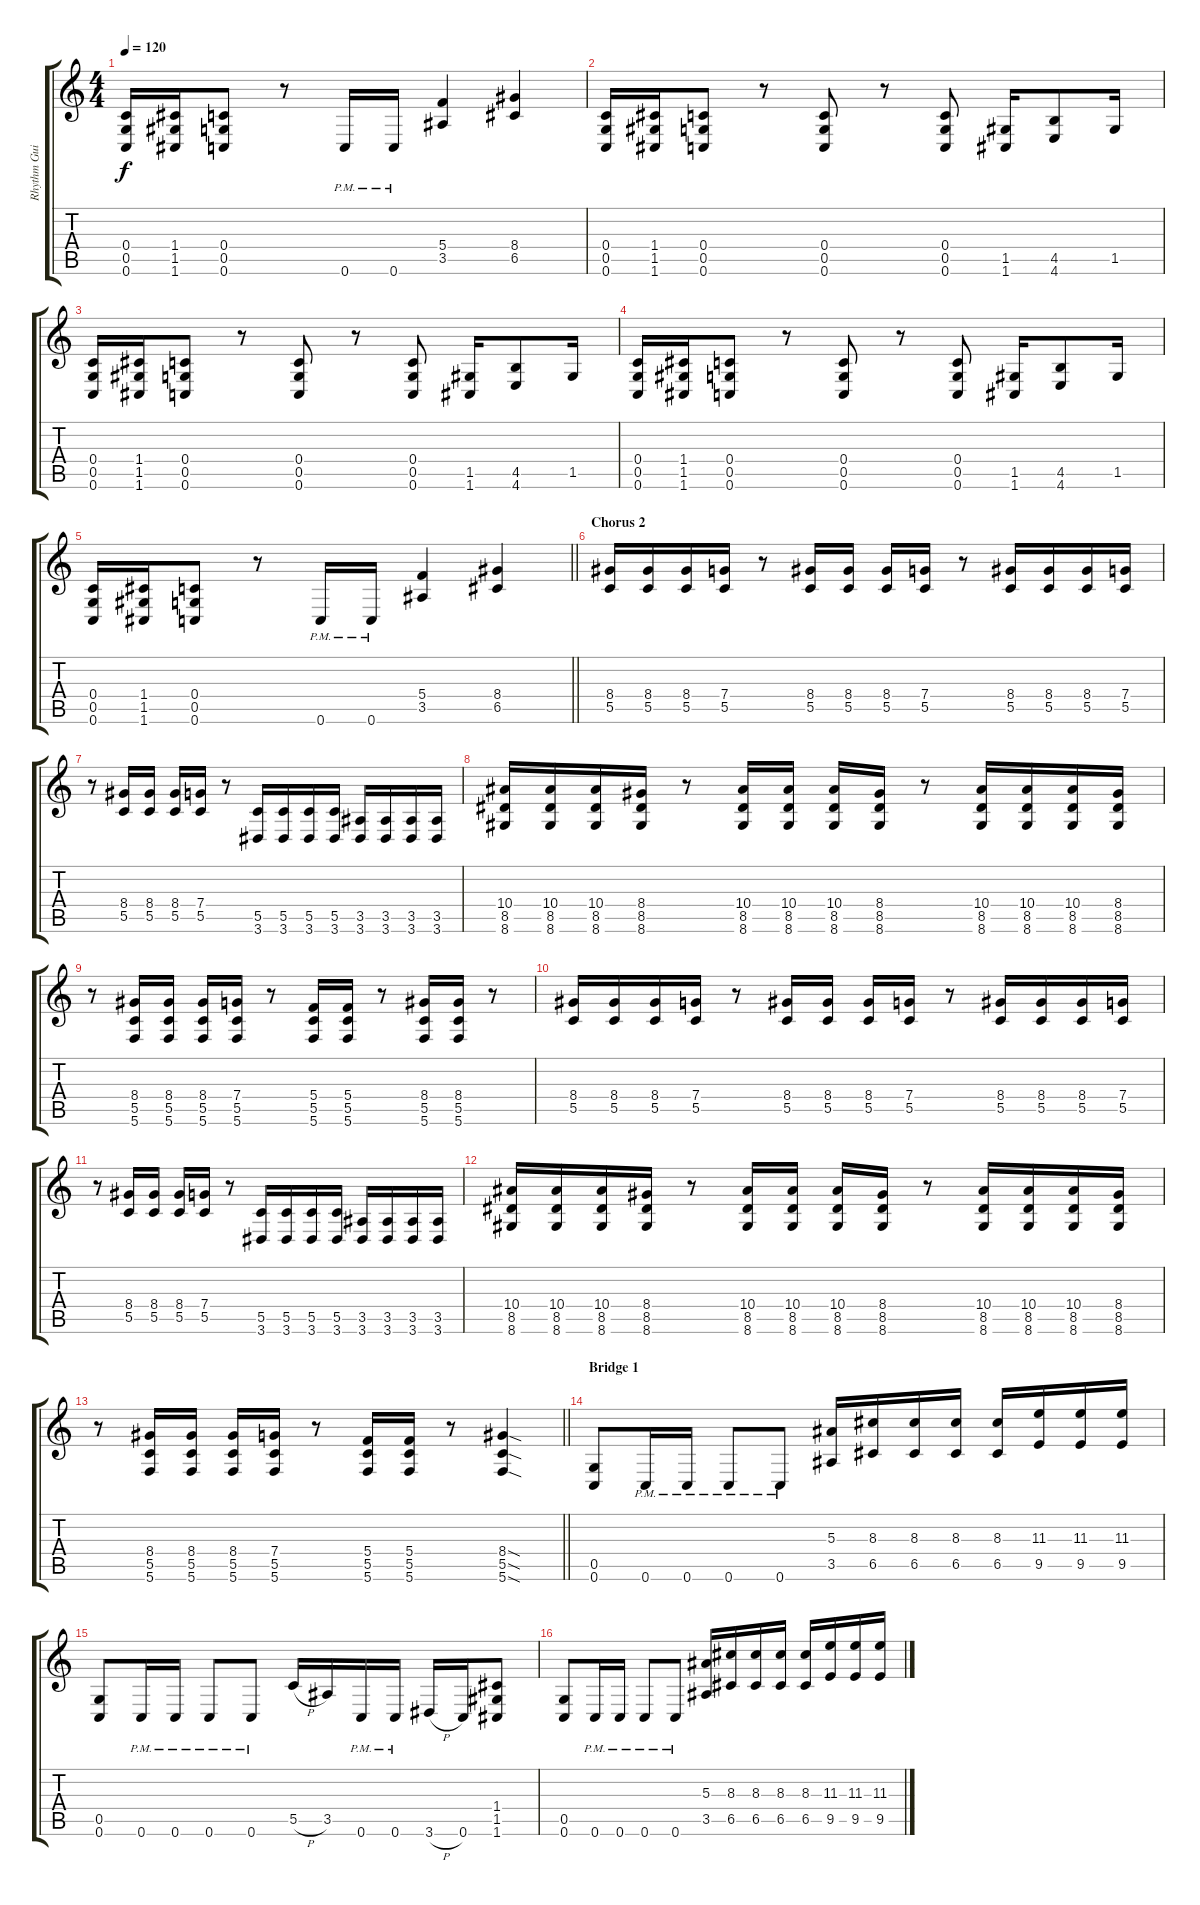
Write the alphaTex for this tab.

\track ("Rhythm Guitar" "Rhythm Gui") {instrument distortionguitar}
\staff {score tabs}
\tuning (D4 A3 F3 C3 G2 C2) {hide}
\ts (4 4)
\tempo 120
\clef g2
\ks c
(0.4 0.5 0.6).16{dy f} (1.4 1.5 1.6).16 (0.4 0.5 0.6).8 r.8 0.6{pm}.16 0.6{pm}.16 (5.4 3.5).4 (8.4 6.5).4 |
(0.4 0.5 0.6).16 (1.4 1.5 1.6).16 (0.4 0.5 0.6).8 r.8 (0.4 0.5 0.6).8 r.8 (0.4 0.5 0.6).8 (1.5 1.6).16 (4.5 4.6).8 1.5.16 |
(0.4 0.5 0.6).16 (1.4 1.5 1.6).16 (0.4 0.5 0.6).8 r.8 (0.4 0.5 0.6).8 r.8 (0.4 0.5 0.6).8 (1.5 1.6).16 (4.5 4.6).8 1.5.16 |
(0.4 0.5 0.6).16 (1.4 1.5 1.6).16 (0.4 0.5 0.6).8 r.8 (0.4 0.5 0.6).8 r.8 (0.4 0.5 0.6).8 (1.5 1.6).16 (4.5 4.6).8 1.5.16 |
\barLineRight lightlight
(0.4 0.5 0.6).16 (1.4 1.5 1.6).16 (0.4 0.5 0.6).8 r.8 0.6{pm}.16 0.6{pm}.16 (5.4 3.5).4 (8.4 6.5).4 |
\section ("" "Chorus 2")
(8.4 5.5).16 (8.4 5.5).16 (8.4 5.5).16 (7.4 5.5).16 r.8 (8.4 5.5).16 (8.4 5.5).16 (8.4 5.5).16 (7.4 5.5).16 r.8 (8.4 5.5).16 (8.4 5.5).16 (8.4 5.5).16 (7.4 5.5).16 |
r.8 (8.4 5.5).16 (8.4 5.5).16 (8.4 5.5).16 (7.4 5.5).16 r.8 (5.5 3.6).16 (5.5 3.6).16 (5.5 3.6).16 (5.5 3.6).16 (3.5 3.6).16 (3.5 3.6).16 (3.5 3.6).16 (3.5 3.6).16 |
(10.4 8.5 8.6).16 (10.4 8.5 8.6).16 (10.4 8.5 8.6).16 (8.4 8.5 8.6).16 r.8 (10.4 8.5 8.6).16 (10.4 8.5 8.6).16 (10.4 8.5 8.6).16 (8.4 8.5 8.6).16 r.8 (10.4 8.5 8.6).16 (10.4 8.5 8.6).16 (10.4 8.5 8.6).16 (8.4 8.5 8.6).16 |
r.8 (8.4 5.5 5.6).16 (8.4 5.5 5.6).16 (8.4 5.5 5.6).16 (7.4 5.5 5.6).16 r.8 (5.4 5.5 5.6).16 (5.4 5.5 5.6).16 r.8 (8.4 5.5 5.6).16 (8.4 5.5 5.6).16 r.8 |
(8.4 5.5).16 (8.4 5.5).16 (8.4 5.5).16 (7.4 5.5).16 r.8 (8.4 5.5).16 (8.4 5.5).16 (8.4 5.5).16 (7.4 5.5).16 r.8 (8.4 5.5).16 (8.4 5.5).16 (8.4 5.5).16 (7.4 5.5).16 |
r.8 (8.4 5.5).16 (8.4 5.5).16 (8.4 5.5).16 (7.4 5.5).16 r.8 (5.5 3.6).16 (5.5 3.6).16 (5.5 3.6).16 (5.5 3.6).16 (3.5 3.6).16 (3.5 3.6).16 (3.5 3.6).16 (3.5 3.6).16 |
(10.4 8.5 8.6).16 (10.4 8.5 8.6).16 (10.4 8.5 8.6).16 (8.4 8.5 8.6).16 r.8 (10.4 8.5 8.6).16 (10.4 8.5 8.6).16 (10.4 8.5 8.6).16 (8.4 8.5 8.6).16 r.8 (10.4 8.5 8.6).16 (10.4 8.5 8.6).16 (10.4 8.5 8.6).16 (8.4 8.5 8.6).16 |
\barLineRight lightlight
r.8 (8.4 5.5 5.6).16 (8.4 5.5 5.6).16 (8.4 5.5 5.6).16 (7.4 5.5 5.6).16 r.8 (5.4 5.5 5.6).16 (5.4 5.5 5.6).16 r.8 (8.4{sod} 5.5{sod} 5.6{sod}).4 |
\section ("" "Bridge 1")
(0.5 0.6).8 0.6{pm}.16 0.6{pm}.16 0.6{pm}.8 0.6{pm}.8 (5.3 3.5).16 (8.3 6.5).16 (8.3 6.5).16 (8.3 6.5).16 (8.3 6.5).16 (11.3 9.5).16 (11.3 9.5).16 (11.3 9.5).16 |
(0.5 0.6).8 0.6{pm}.16 0.6{pm}.16 0.6{pm}.8 0.6{pm}.8 5.5{h}.16 3.5.16 0.6{pm}.16 0.6{pm}.16 3.6{h}.16 0.6.16 (1.4 1.5 1.6).8 |
(0.5 0.6).8 0.6{pm}.16 0.6{pm}.16 0.6{pm}.8 0.6{pm}.8 (5.3 3.5).16 (8.3 6.5).16 (8.3 6.5).16 (8.3 6.5).16 (8.3 6.5).16 (11.3 9.5).16 (11.3 9.5).16 (11.3 9.5).16
